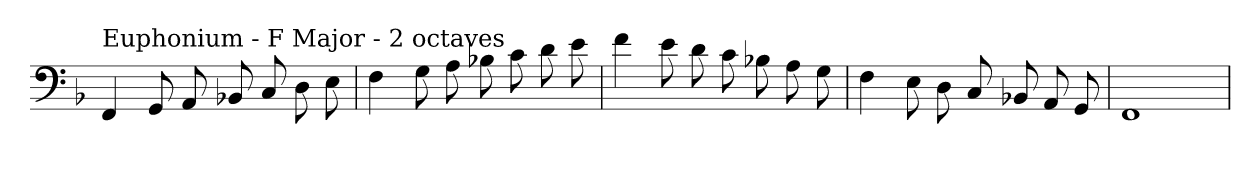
**kern
*part1
*staff1
*clefF4
*k[b-]
*F:
=
!LO:TX:a:t=Euphonium - F Major - 2 octaves
4FF
8GG
8AA
8BB-X
8C
8D
8E
=
4F
8G
8A
8B-X
8c
8d
8e
=
4f
8e
8d
8c
8B-X
8A
8G
=
4F
8E
8D
8C
8BB-X
8AA
8GG
=
1FF
=
*-
